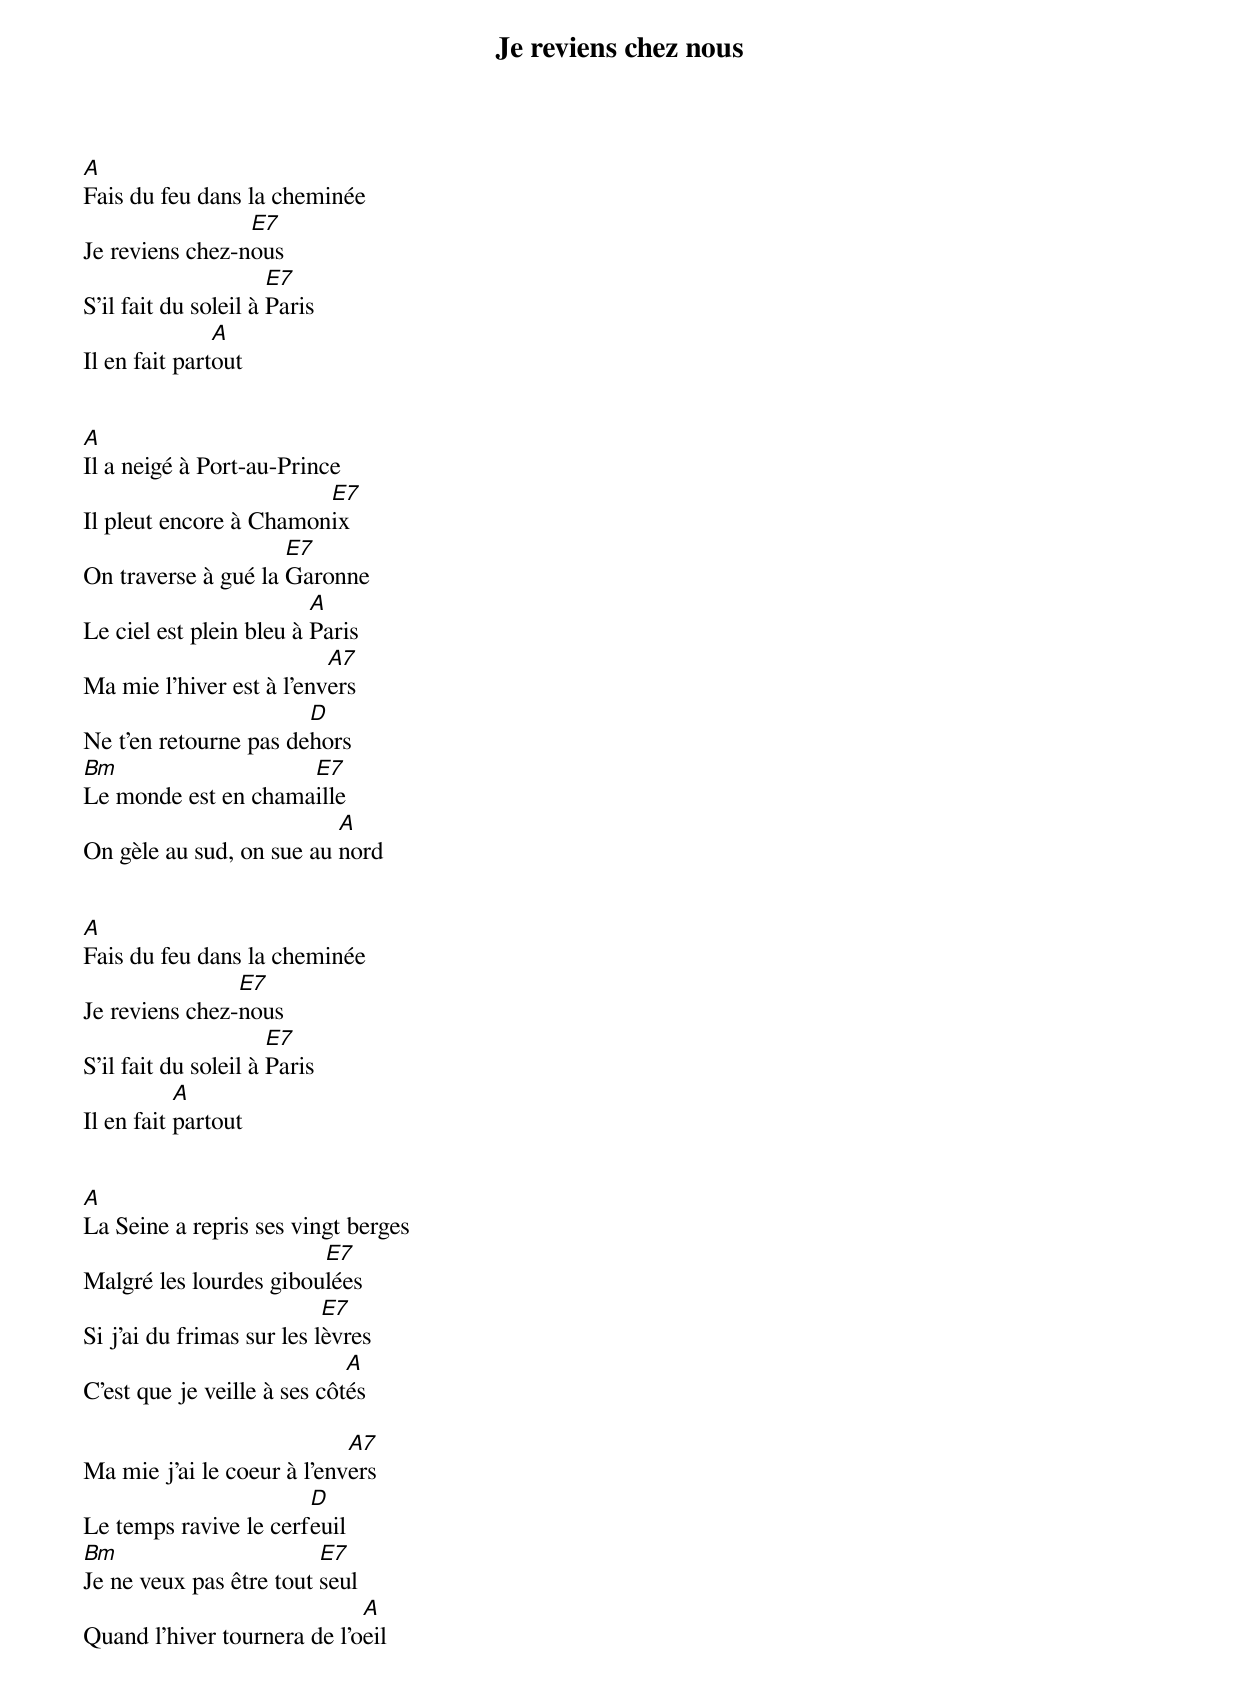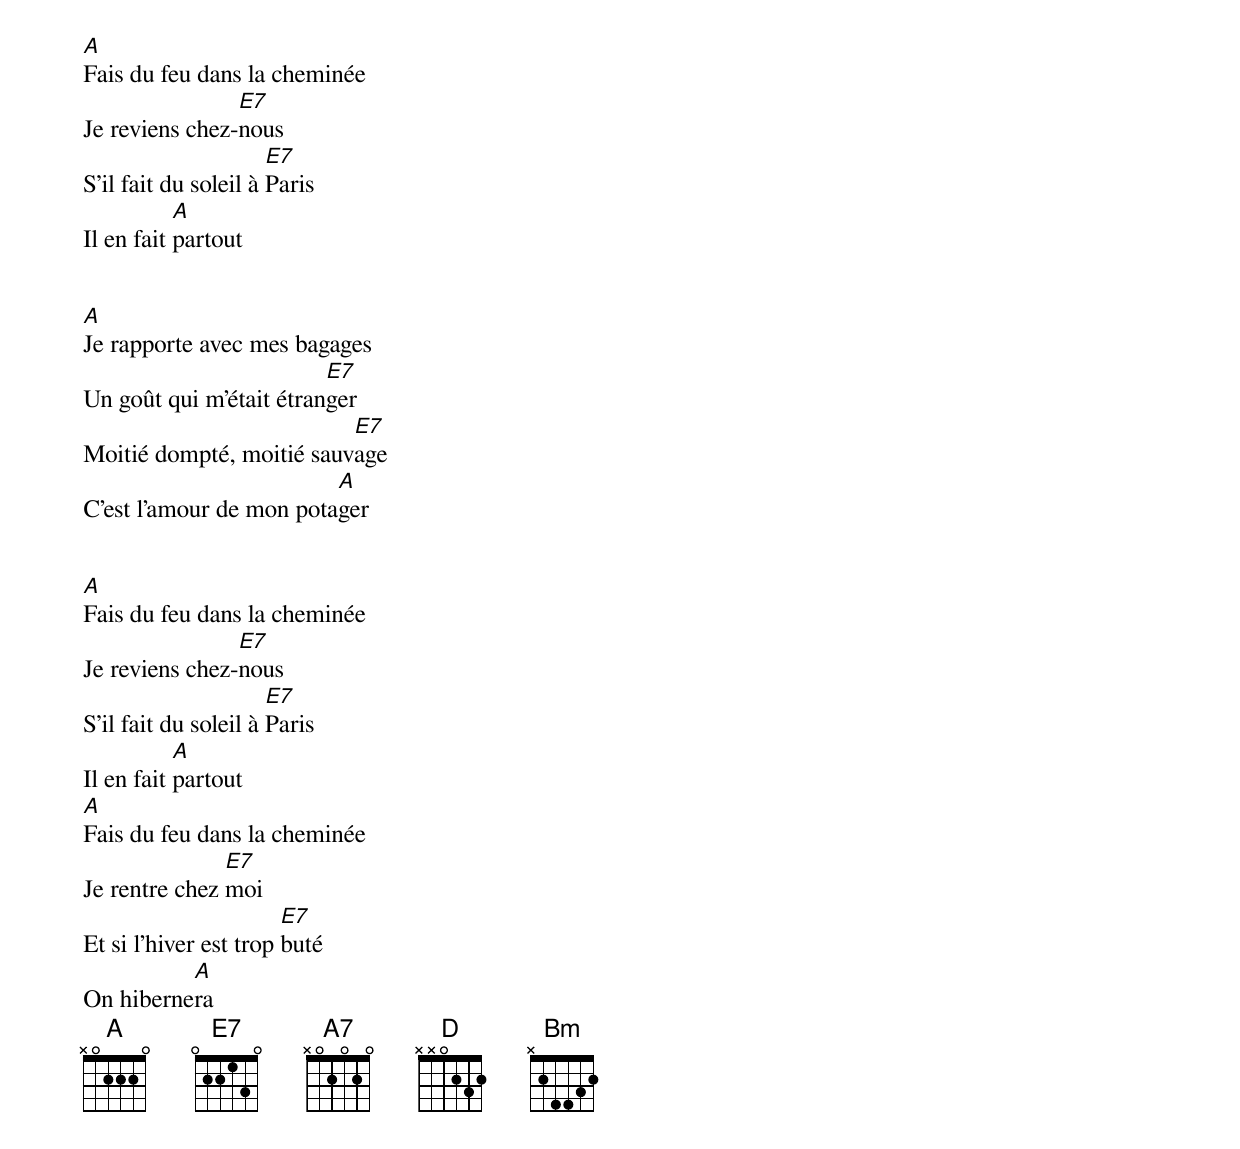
{t:Je reviens chez nous}
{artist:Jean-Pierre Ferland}

[A]Fais du feu dans la cheminée
Je reviens chez-n[E7]ous
S'il fait du soleil à [E7]Paris
Il en fait part[A]out


[A]Il a neigé à Port-au-Prince
Il pleut encore à Chamon[E7]ix
On traverse à gué la [E7]Garonne
Le ciel est plein bleu à [A]Paris
Ma mie l'hiver est à l'env[A7]ers
Ne t'en retourne pas de[D]hors
[Bm]Le monde est en chama[E7]ille
On gèle au sud, on sue au [A]nord


[A]Fais du feu dans la cheminée
Je reviens chez-[E7]nous
S'il fait du soleil à [E7]Paris
Il en fait [A]partout


[A]La Seine a repris ses vingt berges
Malgré les lourdes gibou[E7]lées
Si j'ai du frimas sur les l[E7]èvres
C'est que je veille à ses côt[A]és

Ma mie j'ai le coeur à l'env[A7]ers
Le temps ravive le cerf[D]euil
[Bm]Je ne veux pas être tout [E7]seul
Quand l'hiver tournera de l'o[A]eil


[A]Fais du feu dans la cheminée
Je reviens chez-[E7]nous
S'il fait du soleil à [E7]Paris
Il en fait [A]partout


[A]Je rapporte avec mes bagages
Un goût qui m'était étran[E7]ger
Moitié dompté, moitié sauv[E7]age
C'est l'amour de mon pota[A]ger


[A]Fais du feu dans la cheminée
Je reviens chez-[E7]nous
S'il fait du soleil à [E7]Paris
Il en fait [A]partout
[A]Fais du feu dans la cheminée
Je rentre chez [E7]moi
Et si l'hiver est trop [E7]buté
On hiberne[A]ra
